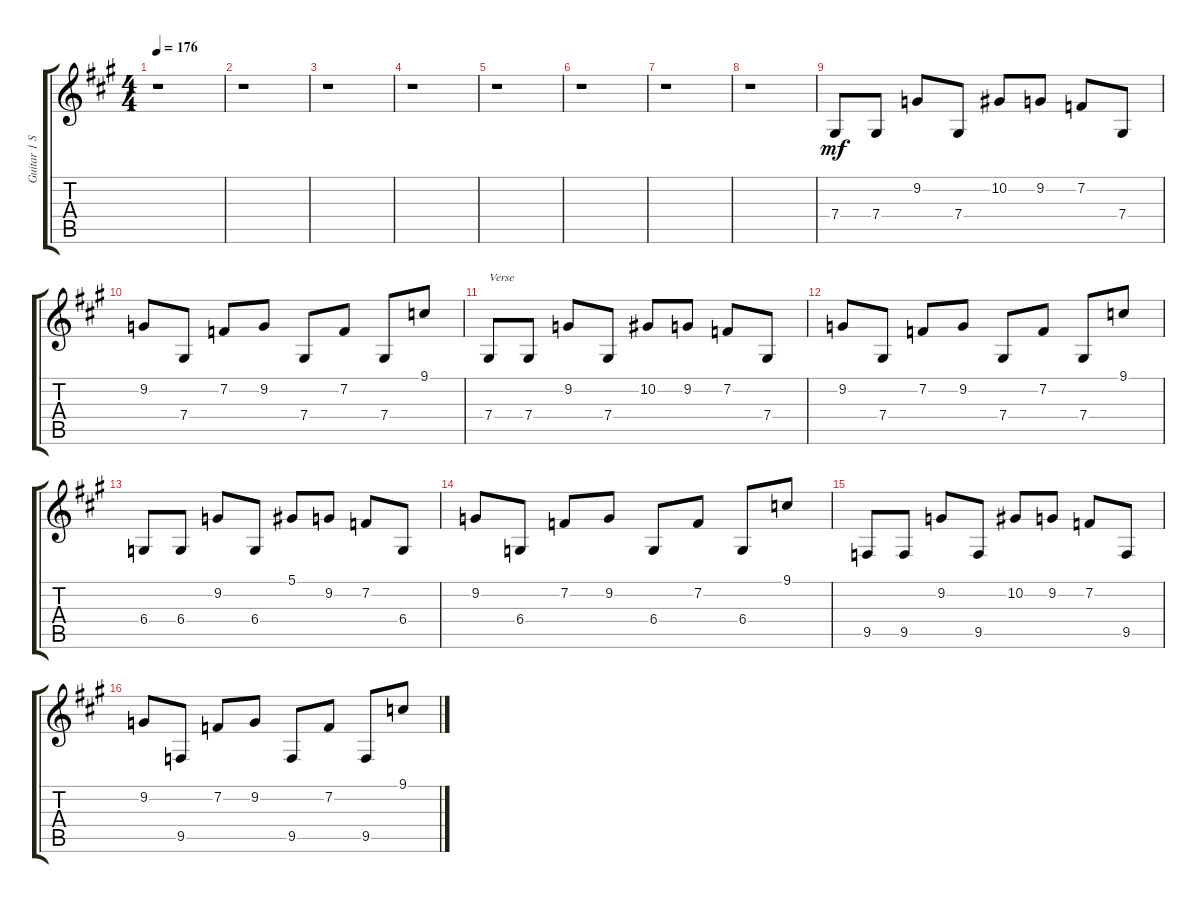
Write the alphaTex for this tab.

\track ("Guitar 1 Synth" "Guitar 1 S") {instrument lead1square}
\staff {score tabs}
\tuning (Eb4 Bb3 Gb3 Db3 Ab2 Db2) {hide}
\ts (4 4)
\tempo 176
\clef g2
\ks a
r.1{dy mf} |
r.1 |
r.1 |
r.1 |
r.1 |
r.1 |
r.1 |
r.1 |
7.4.8 7.4.8 9.2.8 7.4.8 10.2.8 9.2.8 7.2.8 7.4.8 |
9.2.8 7.4.8 7.2.8 9.2.8 7.4.8 7.2.8 7.4.8 9.1.8 |
7.4.8{txt "Verse"} 7.4.8 9.2.8 7.4.8 10.2.8 9.2.8 7.2.8 7.4.8 |
9.2.8 7.4.8 7.2.8 9.2.8 7.4.8 7.2.8 7.4.8 9.1.8 |
6.4.8 6.4.8 9.2.8 6.4.8 5.1.8 9.2.8 7.2.8 6.4.8 |
9.2.8 6.4.8 7.2.8 9.2.8 6.4.8 7.2.8 6.4.8 9.1.8 |
9.5.8 9.5.8 9.2.8 9.5.8 10.2.8 9.2.8 7.2.8 9.5.8 |
9.2.8 9.5.8 7.2.8 9.2.8 9.5.8 7.2.8 9.5.8 9.1.8
